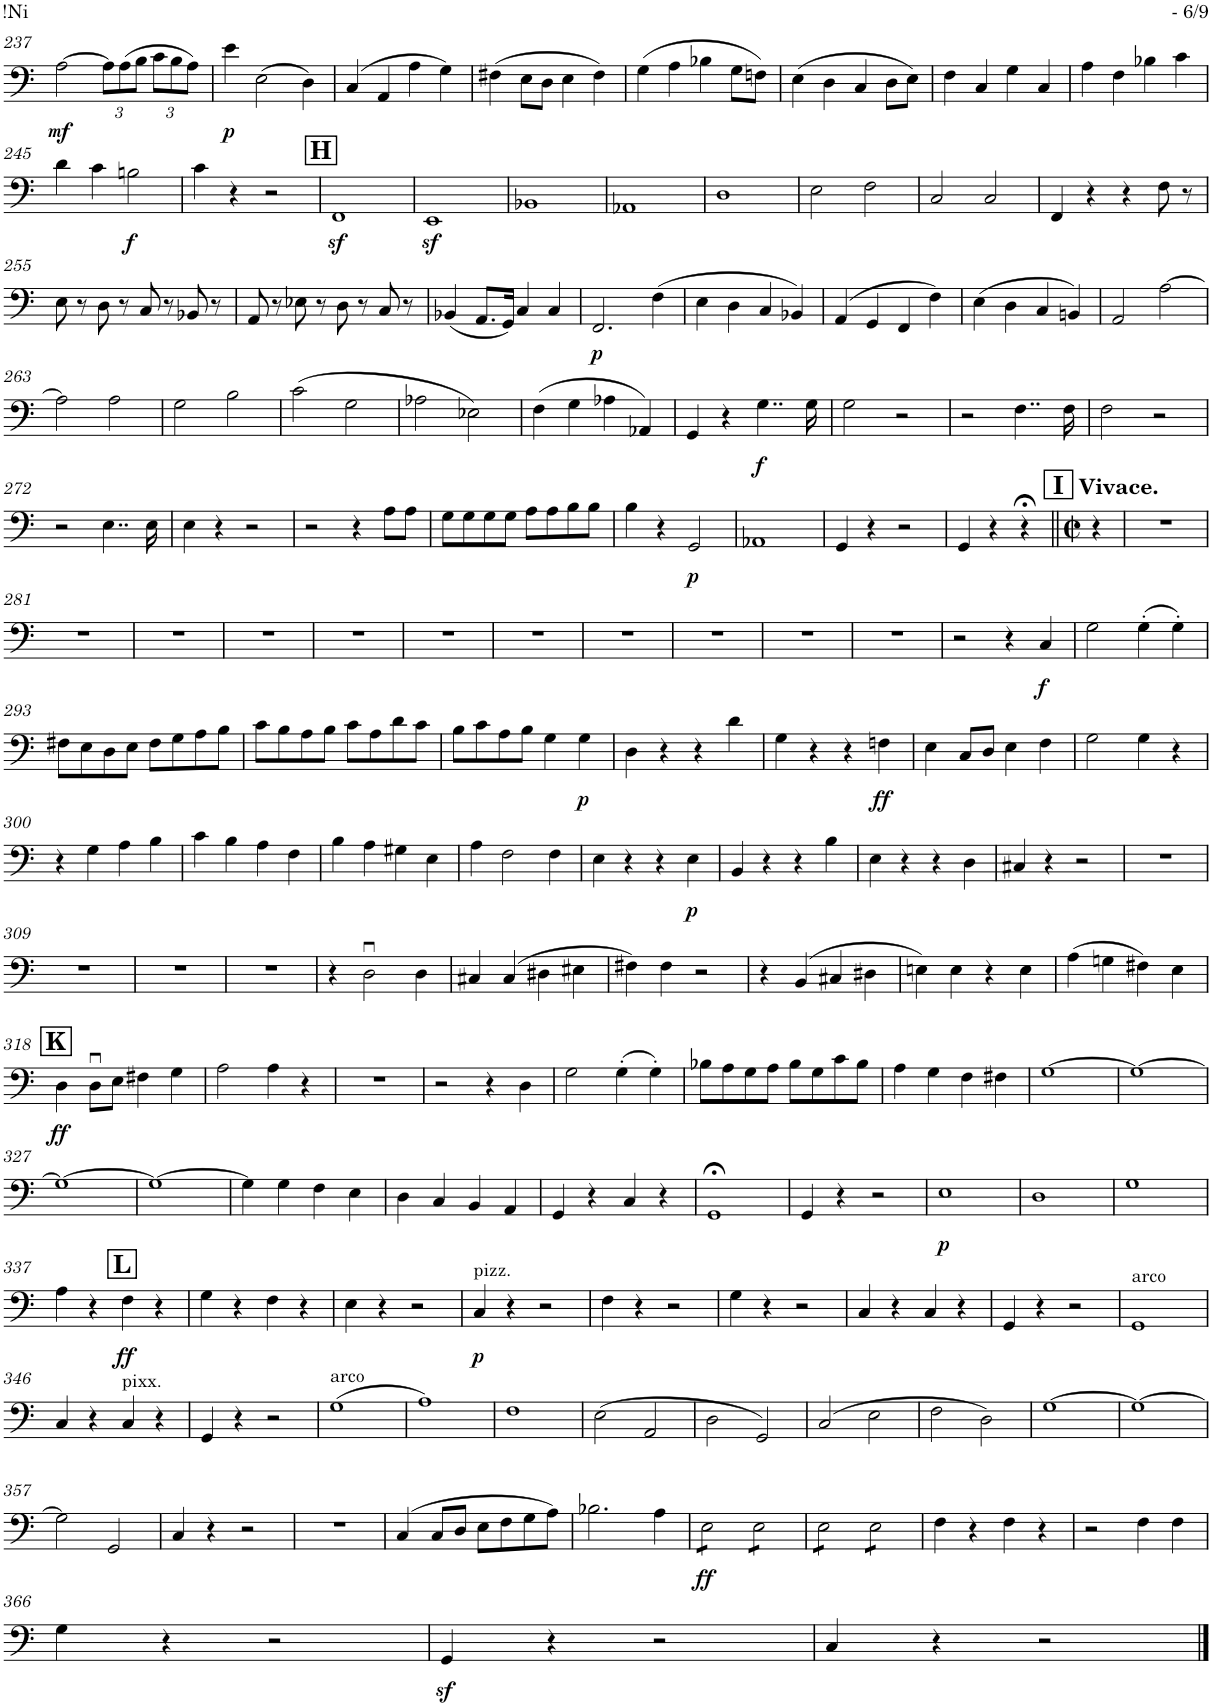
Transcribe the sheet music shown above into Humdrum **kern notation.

**kern	**dynam
*part1	*part1
*staff1	*staff1
*I"Contrabass	*
*I'Cb.	*
!!LO:PB:g=z
*clefF4	*
*Trd7c12	*
*k[]	*
*M4/4	*
*met(c)	*
=237	=237
!	!LO:DY:b
[2A\	mf
*Xbrackettup	*
12A\L]	.
(12A\	.
12B\J	.
12c\L	.
12B\	.
12A\J)	.
=238	=238
!	!LO:DY:b
4e\	p
(2E\	.
4D\)	.
=239	=239
(4C/	.
4AA/	.
4A\	.
4G\)	.
=240	=240
(4F#X\	.
8E\L	.
8D\J	.
4E\	.
4F#\)	.
=241	=241
(4G\	.
4A\	.
4B-X\	.
8G\L	.
8Fn\J)	.
=242	=242
(4E\	.
4D\	.
4C/	.
8D\L	.
8E\J)	.
=243	=243
4F\	.
4C/	.
4G\	.
4C/	.
=244	=244
4A\	.
4F\	.
4B-X\	.
4c\	.
!!LO:LB:g=z
=245	=245
4d\	.
4c\	.
!	!LO:DY:b
2Bn\	f
=246	=246
4c\	.
4r	.
2r	.
!!LO:REH:place=s1:a:B:cj:fs=14:t=H
=247	=247
1FFz<	.
=248	=248
1EEz<	.
=249	=249
1BB-X	.
=250	=250
1AA-X	.
=251	=251
1D	.
=252	=252
2E\	.
2F\	.
=253	=253
2C/	.
2C/	.
=254	=254
4FF/	.
4r	.
4r	.
8F\	.
8r	.
!!LO:LB:g=z
=255	=255
8E\	.
8r	.
8D\	.
8r	.
8C/	.
8r	.
8BB-X/	.
8r	.
=256	=256
8AA/	.
8r	.
8E-X\	.
8r	.
8D\	.
8r	.
8C/	.
8r	.
=257	=257
(4BB-X/	.
8.AA/L	.
16GG/Jk)	.
4C/	.
4C/	.
=258	=258
!	!LO:DY:b
2.FF/	p
(4F\	.
=259	=259
4E\	.
4D\	.
4C/	.
4BB-X/)	.
=260	=260
(4AA/	.
4GG/	.
4FF/	.
4F\)	.
=261	=261
(4E\	.
4D\	.
4C/	.
4BBn/)	.
=262	=262
2AA/	.
[2A\	.
!!LO:LB:g=z
=263	=263
2A\]	.
2A\	.
=264	=264
2G\	.
2B\	.
=265	=265
(2c\	.
2G\	.
=266	=266
2A-X\	.
2E-X\)	.
=267	=267
(4F\	.
4G\	.
4A-X\	.
4AA-X/)	.
=268	=268
4GG/	.
4r	.
!	!LO:DY:b
4..G\	f
16G\	.
=269	=269
2G\	.
2r	.
=270	=270
2r	.
4..F\	.
16F\	.
=271	=271
2F\	.
2r	.
!!LO:LB:g=z
=272	=272
2r	.
4..E\	.
16E\	.
=273	=273
4E\	.
4r	.
2r	.
=274	=274
2r	.
4r	.
8A\L	.
8A\J	.
=275	=275
8G\L	.
8G\	.
8G\	.
8G\J	.
8A\L	.
8A\	.
8B\	.
8B\J	.
=276	=276
4B\	.
4r	.
!	!LO:DY:b
2GG/	p
=277	=277
1AA-X	.
=278	=278
4GG/	.
4r	.
2r	.
=278X1	=278X1
4GG/	.
4r	.
4r;<	.
=279||	=279||
!!LO:REH:place=s1:a:B:cj:fs=14:t=I
*M2/2	*
*met(c|)	*
!LO:TX:a:B:t=Vivace.	!
4r	.
=280	=280
1r	.
!!LO:LB:g=z
=281	=281
1r	.
=282	=282
1r	.
=283	=283
1r	.
=284	=284
1r	.
=285	=285
1r	.
=286	=286
1r	.
=287	=287
1r	.
=288	=288
1r	.
=289	=289
1r	.
=290	=290
1r	.
=291	=291
2r	.
4r	.
!	!LO:DY:b
4C/	f
=292	=292
2G\	.
(4G'\	.
4G'\)	.
!!LO:LB:g=z
=293	=293
8F#X\L	.
8E\	.
8D\	.
8E\J	.
8F#\L	.
8G\	.
8A\	.
8B\J	.
=294	=294
8c\L	.
8B\	.
8A\	.
8B\J	.
8c\L	.
8A\	.
8d\	.
8c\J	.
=295	=295
8B\L	.
8c\	.
8A\	.
8B\J	.
4G\	.
!	!LO:DY:b
4G\	p
=296	=296
4D\	.
4r	.
4r	.
4d\	.
=297	=297
4G\	.
4r	.
4r	.
!	!LO:DY:b
4Fn\	ff
=298	=298
4E\	.
8C/L	.
8D/J	.
4E\	.
4F\	.
=299	=299
2G\	.
4G\	.
4r	.
!!LO:LB:g=z
=300	=300
4r	.
4G\	.
4A\	.
4B\	.
=301	=301
4c\	.
4B\	.
4A\	.
4F\	.
=302	=302
4B\	.
4A\	.
4G#X\	.
4E\	.
=303	=303
4A\	.
2F\	.
4F\	.
=304	=304
4E\	.
4r	.
4r	.
!	!LO:DY:b
4E\	p
=305	=305
4BB/	.
4r	.
4r	.
4B\	.
=306	=306
4E\	.
4r	.
4r	.
4D\	.
=307	=307
4C#X/	.
4r	.
2r	.
=308	=308
1r	.
!!LO:LB:g=z
=309	=309
1r	.
=310	=310
1r	.
=311	=311
1r	.
=312	=312
4r	.
2Du\	.
4D\	.
=313	=313
4C#X/	.
(4C#/	.
4D#X\	.
4E#X\	.
=314	=314
4F#X\)	.
4F#\	.
2r	.
=315	=315
4r	.
(4BB/	.
4C#X/	.
4D#X\	.
=316	=316
4En\)	.
4E\	.
4r	.
4E\	.
=317	=317
(4A\	.
4Gn\	.
4F#X\)	.
4E\	.
!!LO:LB:g=z
!!LO:REH:place=s1:a:B:cj:fs=14:t=K
=318	=318
!	!LO:DY:b
4D\	ff
8Du\L	.
8E\J	.
4F#X\	.
4G\	.
=319	=319
2A\	.
4A\	.
4r	.
=320	=320
1r	.
=321	=321
2r	.
4r	.
4D\	.
=322	=322
2G\	.
(4G'\	.
4G'\)	.
=323	=323
8B-X\L	.
8A\	.
8G\	.
8A\J	.
8B-\L	.
8G\	.
8c\	.
8B-\J	.
=324	=324
4A\	.
4G\	.
4F\	.
4F#X\	.
=325	=325
[1G	.
=326	=326
1G_	.
!!LO:LB:g=z
=327	=327
1G_	.
=328	=328
1G_	.
=329	=329
4G\]	.
4G\	.
4F\	.
4E\	.
=330	=330
4D\	.
4C/	.
4BB/	.
4AA/	.
=331	=331
4GG/	.
4r	.
4C/	.
4r	.
=332	=332
1GG;<	.
=333	=333
4GG/	.
4r	.
2r	.
=334	=334
!	!LO:DY:b
1E	p
=335	=335
1D	.
=336	=336
1G	.
!!LO:LB:g=z
!!LO:REH:place=s1:a:B:cj:fs=14:t=L:qo=2
=337	=337
4A\	.
4r	.
!	!LO:DY:b
4F\	ff
4r	.
=338	=338
4G\	.
4r	.
4F\	.
4r	.
=339	=339
4E\	.
4r	.
2r	.
=340	=340
!LO:TX:a:t=pizz.	!
!	!LO:DY:b
4C/	p
4r	.
2r	.
=341	=341
4F\	.
4r	.
2r	.
=342	=342
4G\	.
4r	.
2r	.
=343	=343
4C/	.
4r	.
4C/	.
4r	.
=344	=344
4GG/	.
4r	.
2r	.
=345	=345
!LO:TX:a:t=arco	!
1GG	.
!!LO:LB:g=z
=346	=346
4C/	.
4r	.
!LO:TX:a:t=pixx.	!
4C/	.
4r	.
=347	=347
4GG/	.
4r	.
2r	.
=348	=348
!LO:TX:a:t=arco	!
(1G	.
=349	=349
1A)	.
=350	=350
1F	.
=351	=351
(2E\	.
2AA/	.
=352	=352
2D\	.
2GG/)	.
=353	=353
(2C/	.
2E\	.
=354	=354
2F\	.
2D\)	.
=355	=355
[1G	.
=356	=356
1G_	.
!!LO:LB:g=z
=357	=357
2G\]	.
2GG/	.
=358	=358
4C/	.
4r	.
2r	.
=359	=359
1r	.
=360	=360
(4C/	.
8C/L	.
8D/J	.
8E\L	.
8F\	.
8G\	.
8A\J)	.
=361	=361
2.B-X\	.
4A\	.
=362	=362
!	!LO:DY:b
*tremolo	*
8E\L	ff
8E\	.
8E\	.
8E\J	.
8E\L	.
8E\	.
8E\	.
8E\J	.
=363	=363
8E\L	.
8E\	.
8E\	.
8E\J	.
8E\L	.
8E\	.
8E\	.
8E\J	.
*Xtremolo	*
=364	=364
4F\	.
4r	.
4F\	.
4r	.
=365	=365
2r	.
4F\	.
4F\	.
!!LO:LB:g=z
=366	=366
4G\	.
4r	.
2r	.
=367	=367
4GGz</	.
4r	.
2r	.
=368	=368
4C/	.
4r	.
2r	.
==	==
*-	*-
